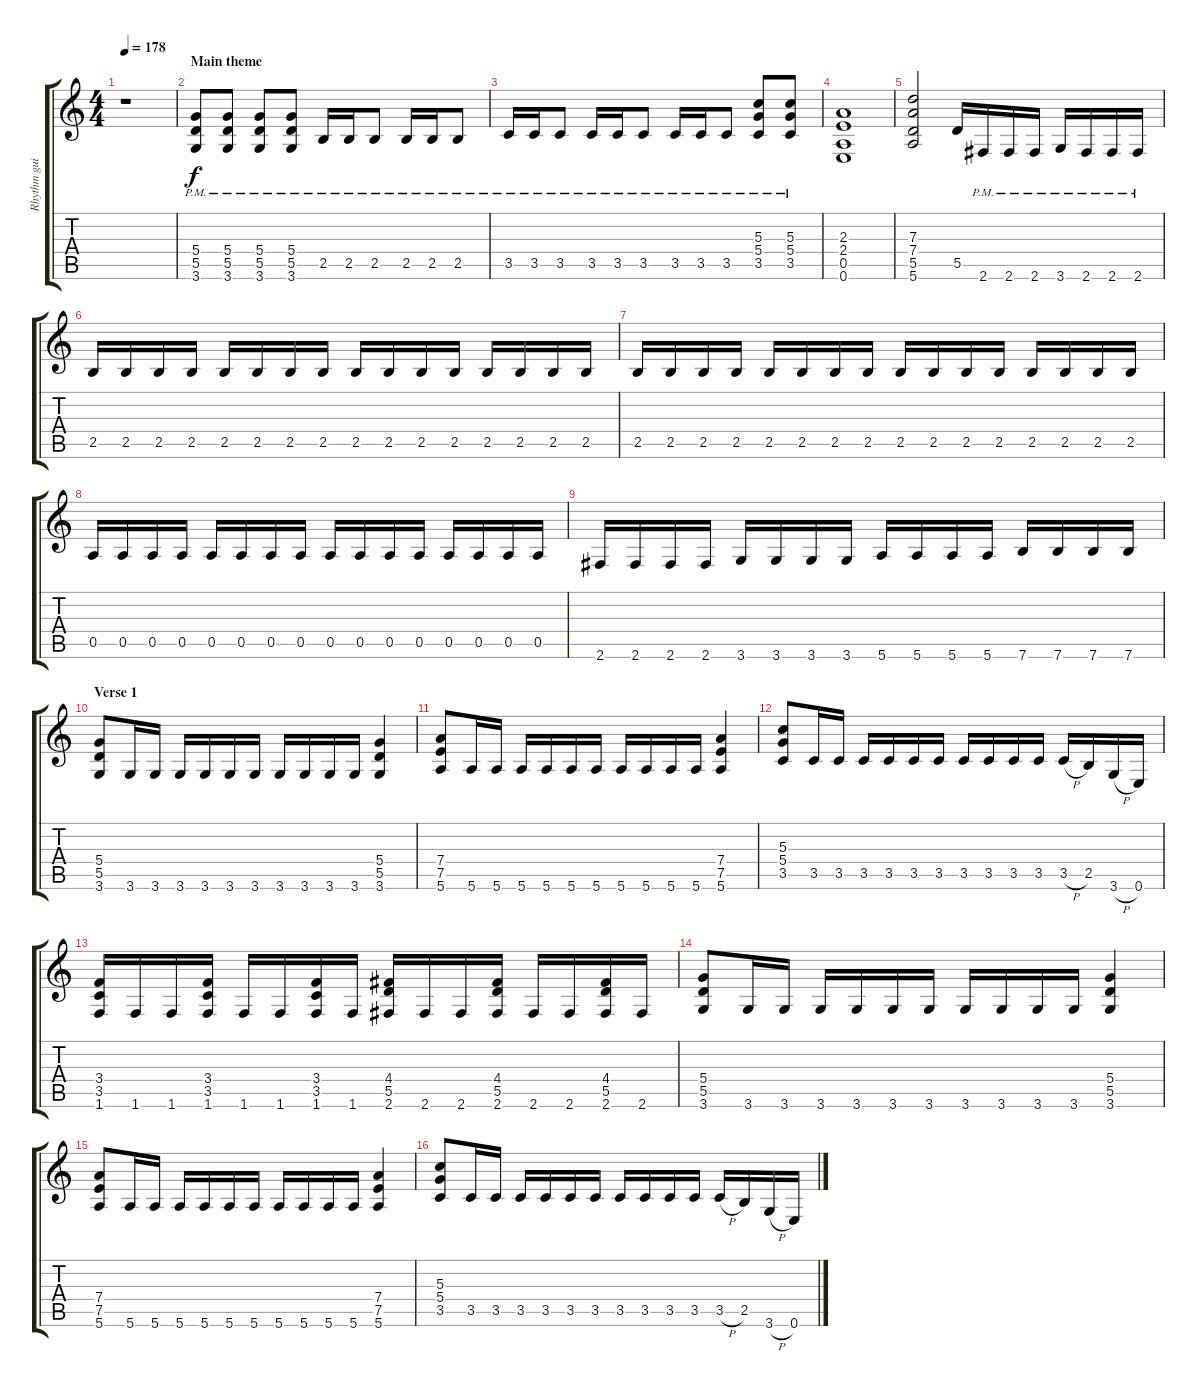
\track ("Rhythm guitar right" "Rhythm gui") {instrument overdrivenguitar}
\staff {score tabs}
\tuning (E4 B3 G3 D3 A2 E2) {hide}
\ts (4 4)
\tempo 178
\clef g2
\ks c
r.1{dy f instrument overdrivenguitar} |
\section ("" "Main theme")
(5.4{pm} 5.5{pm} 3.6{pm}).8 (5.4{pm} 5.5{pm} 3.6{pm}).8 (5.4{pm} 5.5{pm} 3.6{pm}).8 (5.4{pm} 5.5{pm} 3.6{pm}).8 2.5{pm}.16 2.5{pm}.16 2.5{pm}.8 2.5{pm}.16 2.5{pm}.16 2.5{pm}.8 |
3.5{pm}.16 3.5{pm}.16 3.5{pm}.8 3.5{pm}.16 3.5{pm}.16 3.5{pm}.8 3.5{pm}.16 3.5{pm}.16 3.5{pm}.8 (5.3{pm} 5.4{pm} 3.5{pm}).8 (5.3{pm} 5.4{pm} 3.5{pm}).8 |
(2.3 2.4 0.5 0.6).1 |
(7.3 7.4 5.5 5.6).2 5.5.16 2.6{pm}.16 2.6{pm}.16 2.6{pm}.16 3.6{pm}.16 2.6{pm}.16 2.6{pm}.16 2.6{pm}.16 |
2.5.16 2.5.16 2.5.16 2.5.16 2.5.16 2.5.16 2.5.16 2.5.16 2.5.16 2.5.16 2.5.16 2.5.16 2.5.16 2.5.16 2.5.16 2.5.16 |
2.5.16 2.5.16 2.5.16 2.5.16 2.5.16 2.5.16 2.5.16 2.5.16 2.5.16 2.5.16 2.5.16 2.5.16 2.5.16 2.5.16 2.5.16 2.5.16 |
0.5.16 0.5.16 0.5.16 0.5.16 0.5.16 0.5.16 0.5.16 0.5.16 0.5.16 0.5.16 0.5.16 0.5.16 0.5.16 0.5.16 0.5.16 0.5.16 |
2.6.16 2.6.16 2.6.16 2.6.16 3.6.16 3.6.16 3.6.16 3.6.16 5.6.16 5.6.16 5.6.16 5.6.16 7.6.16 7.6.16 7.6.16 7.6.16 |
\section ("" "Verse 1")
(5.4 5.5 3.6).8 3.6.16 3.6.16 3.6.16 3.6.16 3.6.16 3.6.16 3.6.16 3.6.16 3.6.16 3.6.16 (5.4 5.5 3.6).4 |
(7.4 7.5 5.6).8 5.6.16 5.6.16 5.6.16 5.6.16 5.6.16 5.6.16 5.6.16 5.6.16 5.6.16 5.6.16 (7.4 7.5 5.6).4 |
(5.3 5.4 3.5).8 3.5.16 3.5.16 3.5.16 3.5.16 3.5.16 3.5.16 3.5.16 3.5.16 3.5.16 3.5.16 3.5{h}.16 2.5.16 3.6{h}.16 0.6.16 |
(3.4 3.5 1.6).16 1.6.16 1.6.16 (3.4 3.5 1.6).16 1.6.16 1.6.16 (3.4 3.5 1.6).16 1.6.16 (4.4 5.5 2.6).16 2.6.16 2.6.16 (4.4 5.5 2.6).16 2.6.16 2.6.16 (4.4 5.5 2.6).16 2.6.16 |
(5.4 5.5 3.6).8 3.6.16 3.6.16 3.6.16 3.6.16 3.6.16 3.6.16 3.6.16 3.6.16 3.6.16 3.6.16 (5.4 5.5 3.6).4 |
(7.4 7.5 5.6).8 5.6.16 5.6.16 5.6.16 5.6.16 5.6.16 5.6.16 5.6.16 5.6.16 5.6.16 5.6.16 (7.4 7.5 5.6).4 |
(5.3 5.4 3.5).8 3.5.16 3.5.16 3.5.16 3.5.16 3.5.16 3.5.16 3.5.16 3.5.16 3.5.16 3.5.16 3.5{h}.16 2.5.16 3.6{h}.16 0.6.16
